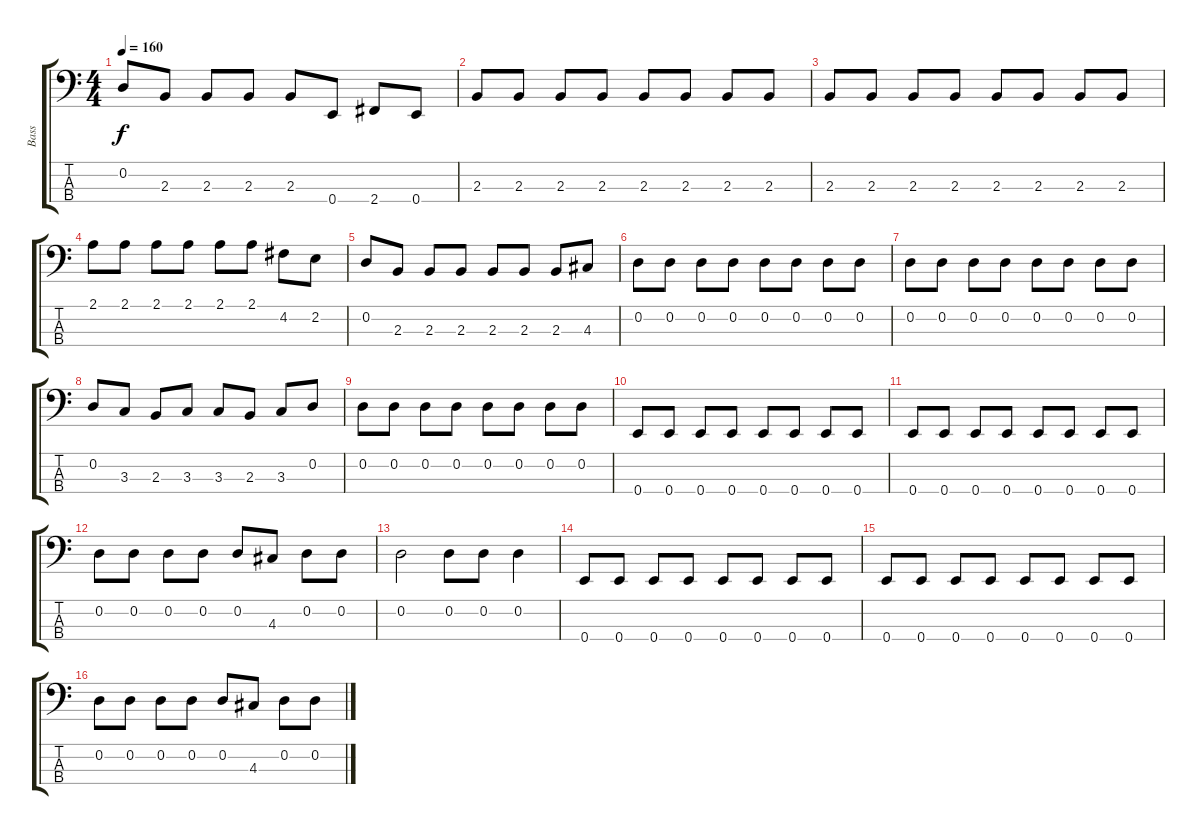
\track ("Bass" "Bass") {instrument electricbassfinger}
\staff {score tabs}
\tuning (G2 D2 A1 E1) {hide}
\ts (4 4)
\tempo 160
\clef f4
\ks c
0.2.8{dy f} 2.3.8 2.3.8 2.3.8 2.3.8 0.4.8 2.4.8 0.4.8 |
2.3.8 2.3.8 2.3.8 2.3.8 2.3.8 2.3.8 2.3.8 2.3.8 |
2.3.8 2.3.8 2.3.8 2.3.8 2.3.8 2.3.8 2.3.8 2.3.8 |
2.1.8 2.1.8 2.1.8 2.1.8 2.1.8 2.1.8 4.2.8 2.2.8 |
0.2.8 2.3.8 2.3.8 2.3.8 2.3.8 2.3.8 2.3.8 4.3.8 |
0.2.8 0.2.8 0.2.8 0.2.8 0.2.8 0.2.8 0.2.8 0.2.8 |
0.2.8 0.2.8 0.2.8 0.2.8 0.2.8 0.2.8 0.2.8 0.2.8 |
0.2.8 3.3.8 2.3.8 3.3.8 3.3.8 2.3.8 3.3.8 0.2.8 |
0.2.8 0.2.8 0.2.8 0.2.8 0.2.8 0.2.8 0.2.8 0.2.8 |
0.4.8 0.4.8 0.4.8 0.4.8 0.4.8 0.4.8 0.4.8 0.4.8 |
0.4.8 0.4.8 0.4.8 0.4.8 0.4.8 0.4.8 0.4.8 0.4.8 |
0.2.8 0.2.8 0.2.8 0.2.8 0.2.8 4.3.8 0.2.8 0.2.8 |
0.2.2 0.2.8 0.2.8 0.2.4 |
0.4.8 0.4.8 0.4.8 0.4.8 0.4.8 0.4.8 0.4.8 0.4.8 |
0.4.8 0.4.8 0.4.8 0.4.8 0.4.8 0.4.8 0.4.8 0.4.8 |
0.2.8 0.2.8 0.2.8 0.2.8 0.2.8 4.3.8 0.2.8 0.2.8
